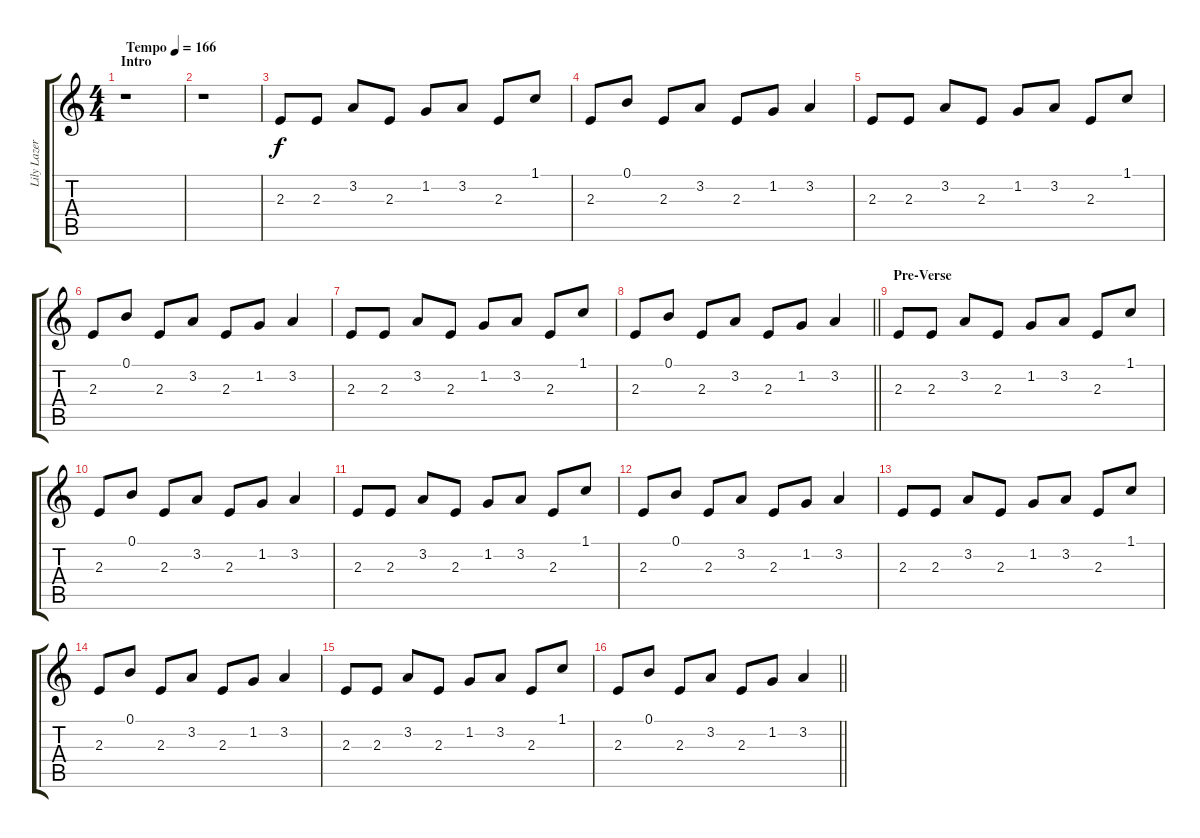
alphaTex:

\track ("Lily Lazer (Guitar)" "Lily Lazer") {instrument distortionguitar}
\staff {score tabs}
\tuning (B3 Gb3 D3 A2 E2 B1) {hide}
\ts (4 4)
\section ("" "Intro")
\tempo (166 "Tempo")
\clef g2
\ks c
r.1{dy f balance 0 instrument distortionguitar} |
r.1 |
2.3.8 2.3.8 3.2.8 2.3.8 1.2.8 3.2.8 2.3.8 1.1.8 |
2.3.8 0.1.8 2.3.8 3.2.8 2.3.8 1.2.8 3.2.4 |
2.3.8{balance 16} 2.3.8 3.2.8 2.3.8 1.2.8 3.2.8 2.3.8 1.1.8 |
2.3.8 0.1.8 2.3.8 3.2.8 2.3.8 1.2.8 3.2.4 |
2.3.8 2.3.8 3.2.8 2.3.8 1.2.8 3.2.8 2.3.8 1.1.8 |
\barLineRight lightlight
2.3.8 0.1.8 2.3.8 3.2.8 2.3.8 1.2.8 3.2.4 |
\section ("" "Pre-Verse")
2.3.8{balance 0} 2.3.8 3.2.8 2.3.8 1.2.8 3.2.8 2.3.8 1.1.8 |
2.3.8 0.1.8 2.3.8 3.2.8 2.3.8 1.2.8 3.2.4 |
2.3.8 2.3.8 3.2.8 2.3.8 1.2.8 3.2.8 2.3.8 1.1.8 |
2.3.8 0.1.8 2.3.8 3.2.8 2.3.8 1.2.8 3.2.4 |
2.3.8{balance 16} 2.3.8 3.2.8 2.3.8 1.2.8 3.2.8 2.3.8 1.1.8 |
2.3.8 0.1.8 2.3.8 3.2.8 2.3.8 1.2.8 3.2.4 |
2.3.8 2.3.8 3.2.8 2.3.8 1.2.8 3.2.8 2.3.8 1.1.8 |
\barLineRight lightlight
2.3.8 0.1.8 2.3.8 3.2.8 2.3.8 1.2.8 3.2.4
